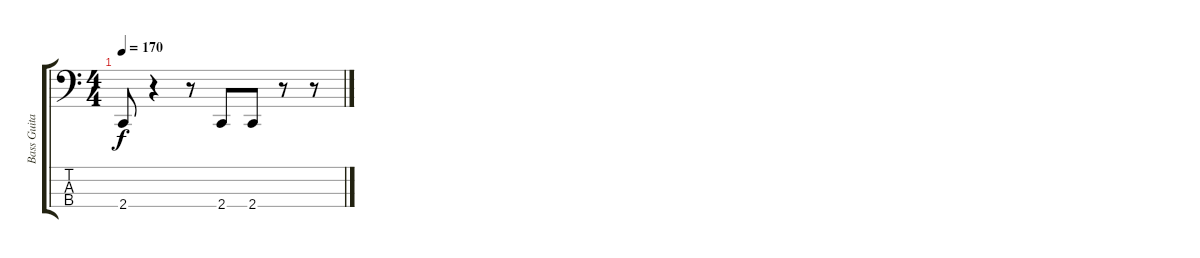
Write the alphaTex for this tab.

\track ("Bass Guitar" "Bass Guita") {instrument electricbassfinger}
\staff {score tabs}
\tuning (Eb2 Bb1 F1 Bb0) {hide}
\ts (4 4)
\tempo 170
\clef f4
\ks c
2.4.8{dy f} r.4 r.8 2.4.8 2.4.8 r.8 r.8
